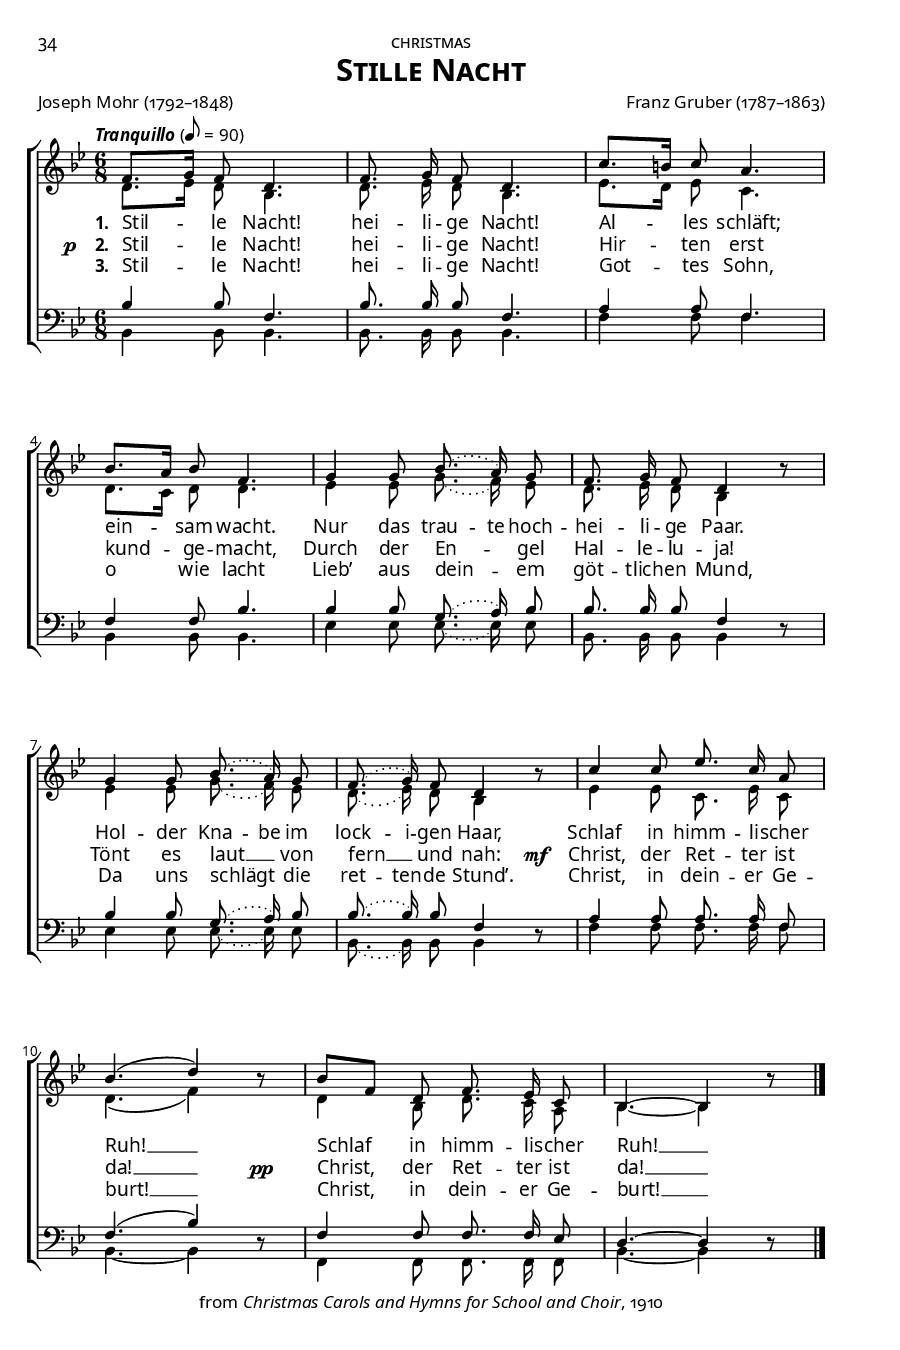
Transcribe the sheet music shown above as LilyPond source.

\version "2.14.2"
\include "util.ly"
\header {
  title = \markup{\override #'(font-name . "Garamond Premier Pro Semibold"){ \abs-fontsize #15 \smallCapsOldStyle"Stille Nacht"}}
  poet = \markup\oldStyleNum"Joseph Mohr (1792–1848)"
  composer = \markup\oldStyleNum"Franz Gruber (1787–1863)"
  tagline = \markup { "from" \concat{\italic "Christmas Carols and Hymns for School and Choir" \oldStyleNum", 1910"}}
}
\paper {
  paper-height = 9\in
  paper-width = 6\in
  indent = 0\in
  %system-system-spacing = #'((basic-distance . 10) (padding . 0))
  %system-system-spacing =
  %  #'((basic-distance . 0)
  %     (minimum-distance . 0)
  %     (padding . -0.35)
  %     (stretchability . 100))
  ragged-last-bottom = ##f
  ragged-bottom = ##f
  two-sided = ##t
  inner-margin = 0.5\in
  outer-margin = 0.25\in
  top-margin = 0.25\in
  bottom-margin = 0.25\in
  first-page-number = #034
  print-first-page-number = ##t
  headerLine = \markup{\override #'(font-name . "Garamond Premier Pro") \smallCapsOldStyle"christmas"}
  oddHeaderMarkup = \markup\fill-line{
     \override #'(font-name . "Garamond Premier Pro")\abs-fontsize #8.5
     \combine 
        \fill-line{"" \if \should-print-page-number
        \oldStylePageNum""
        }
        \fill-line{\headerLine}
  }
  evenHeaderMarkup = \markup {
     \override #'(font-name . "Garamond Premier Pro")\abs-fontsize #8.5
     \combine
        \if \should-print-page-number
        \oldStylePageNum""
        \fill-line{\headerLine}
  }
}
#(set-global-staff-size 15) \paper{ #(define fonts (make-pango-font-tree "GoudyOlSt BT" "Garamond Premier Pro" "Garamond Premier Pro" (/ 15 20))) }
global = {
  \key bes \major
  \time 6/8
  \autoBeamOff
  \override DynamicLineSpanner #'staff-padding = #0.0
  \override DynamicLineSpanner #'Y-extent = #'(-1 . 1)
}

sopMusic = \relative c' {
  \tempo \markup\italic"Tranquillo" 8 = 90
  \slurDotted 
  f8.[ g16] f8 d4. |
  f8. g16 f8 d4. |
  c'8.[ b16] c8 a4. | \break
  bes8.[ a16] bes8 f4. |
  
  g4 g8 bes8.( a16) g8 |
  f8.\noBeam g16\noBeam f8 d4 bes'8\rest | \break
  g4 g8 bes8.( a16) g8 |
  f8.\noBeam( g16\noBeam) f8 d4 bes'8\rest |
  
  \slurSolid c4 c8\noBeam ees8.\noBeam c16\noBeam a8 | \break
  bes4.( d4) bes8\rest |
  bes8[ f] d8 f8.\noBeam ees16\noBeam c8 |
  bes4.~bes4 bes'8\rest \bar "|."
}
sopWords = \lyricmode {
  
}

altoMusic = \relative c' {
  \slurDotted 
  d8.[ ees16] d8 bes4. |
  d8. ees16 d8 bes4. |
  ees8.[ d16] ees8 c4. |
  d8.[ c16] d8 d4. |
  
  ees4 ees8 g8.( f16) ees8 |
  d8.\noBeam ees16\noBeam d8\noBeam bes4 s8 |
  ees4 ees8 g8.( f16) ees8 |
  d8.\noBeam( ees16\noBeam) d8 bes4 s8 |
  
  \slurSolid ees4 ees8 c8.\noBeam ees16\noBeam c8 |
  d4.( f4) s8 |
  d4 bes8 d8.\noBeam c16\noBeam a8 |
  bes4.~ bes4 s8 \bar "|."
}
altoWords = \lyricmode {
  \dropLyricsV
  \set stanza = #"1. "
  Stil -- le Nacht!
  hei -- li -- ge Nacht!
  Al -- les schläft;
  ein -- sam wacht.
  Nur das
  \set ignoreMelismata = ##t
  trau -- te hoch -- hei -- li -- ge Paar. 
  Hol -- der Kna -- be im lock -- i -- gen Haar,
  \unset ignoreMelismata
  Schlaf in himm -- li -- scher Ruh! __ 
  Schlaf in himm -- li -- scher Ruh! __
}
altoWordsII = {
  \dropLyricsV
  \set stanza = \markup\concat{\dynamic"p   " "2. "}
  \lyricmode {
    Stil -- le Nacht!
    hei -- li -- ge Nacht!
    Hir -- ten erst kund -- ge -- macht,
    Durch der En -- gel Hal -- le -- lu -- ja!
    Tönt es laut __ von fern __ und nah:
  }
  \set stanza = \markup\dynamic"mf  "
  \lyricmode {
    Christ, der Ret -- ter ist da! __
  }
  \set stanza = \markup\dynamic"pp      "
  \lyricmode {
    Christ, der Ret -- ter ist da! __
  }
}
altoWordsIII = \lyricmode {
  \dropLyricsV
  \set stanza = #"3. "
  Stil -- le Nacht!
  hei -- li -- ge Nacht!
  Got -- tes Sohn, o wie lacht
  Lieb’ aus dein -- em göt -- tlich -- en Mund,
  Da uns schlägt die
  \set ignoreMelismata = ##t
  ret -- ten -- de Stund’. 
  \unset ignoreMelismata
  Christ, in dein -- er Ge -- burt! __
  Christ, in dein -- er Ge -- burt! __
}
altoWordsIV = \lyricmode {
\set ignoreMelismata = ##t
%\markup\italic 
  
}

tenorMusic = \relative c' {
  \slurDotted 
  bes4 bes8 f4. |
  bes8. bes16 bes8 f4. |
  a4 a8 f4. |
  f4 f8 bes4. |
  
  bes4 bes8 g8.( a16) bes8 |
  bes8.\noBeam bes16\noBeam bes8 f4 s8 |
  bes4 bes8 g8.( a16) bes8 |
  bes8.\noBeam( bes16\noBeam) bes8 f4 s8 |
  
  a4 a8\noBeam a8.\noBeam a16\noBeam f8 |
  \slurSolid f4.( bes4) s8 |
  f4 f8\noBeam f8.\noBeam f16\noBeam ees8 |
  d4.~d4 s8 \bar "|."
}
tenorWords = \lyricmode {

}

bassMusic = \relative c {
  \slurDotted 
  bes4 bes8 bes4. |
  bes8. bes16 bes8 bes4. |
  f'4 f8 f4. |
  bes,4 bes8 bes4. |
  
  ees4 ees8 ees8.( ees16) ees8 |
  bes8.\noBeam bes16\noBeam bes8\noBeam bes4 d8\rest |
  ees4 ees8 ees8.( ees16) ees8 |
  bes8.\noBeam( bes16\noBeam) bes8 bes4 d8\rest |
  
  f4 f8\noBeam f8.\noBeam f16\noBeam f8 |
  bes,4.~ bes4 d8\rest |
  f,4 f8\noBeam f8.\noBeam f16\noBeam f8 |
  bes4.~ bes4 d8\rest \bar "|."
}
bassWords = \lyricmode {

}

\score {
  <<
   \new ChoirStaff <<
%    \new Lyrics = sopranos \with { \override VerticalAxisGroup #'nonstaff-relatedstaff-spacing = #'((basic-distance . 1)) }
    \new Staff = women <<
      \new Voice = "sopranos" { \voiceOne << \global \sopMusic >> }
      \new Voice = "altos" { \voiceTwo << \global \altoMusic >> }
    >>
    \new Lyrics \with { alignAboveContext = #"women" \override VerticalAxisGroup #'nonstaff-relatedstaff-spacing = #'((basic-distance . 1))} \lyricsto "sopranos" \sopWords
    \new Lyrics = "altosIV"  \with { alignBelowContext = #"women" \override VerticalAxisGroup #'nonstaff-relatedstaff-spacing = #'((basic-distance . 1))} \lyricsto "sopranos" \altoWordsIV
    \new Lyrics = "altosIII"  \with { alignBelowContext = #"women" \override VerticalAxisGroup #'nonstaff-relatedstaff-spacing = #'((basic-distance . 1))} \lyricsto "sopranos" \altoWordsIII
    \new Lyrics = "altosII"  \with { alignBelowContext = #"women" \override VerticalAxisGroup #'nonstaff-relatedstaff-spacing = #'((basic-distance . 1))} \lyricsto "sopranos" \altoWordsII
    \new Lyrics = "altos"  \with { alignBelowContext = #"women" \override VerticalAxisGroup #'nonstaff-relatedstaff-spacing = #'((basic-distance . 1))} \lyricsto "sopranos" \altoWords
   \new Staff = men <<
      \clef bass
      \new Voice = "tenors" { \voiceOne << \global \tenorMusic >> }
      \new Voice = "basses" { \voiceTwo << \global \bassMusic >> }
    >>
    \new Lyrics \with { alignAboveContext = #"men" \override VerticalAxisGroup #'nonstaff-relatedstaff-spacing = #'((basic-distance . 1)) } \lyricsto "tenors" \tenorWords
    \new Lyrics \with { alignBelowContext = #"men" \override VerticalAxisGroup #'nonstaff-relatedstaff-spacing = #'((basic-distance . 1)) } \lyricsto "basses" \bassWords
  >>
%    \new PianoStaff << \new Staff { \new Voice { \pianoRH } } \new Staff { \clef "bass" \pianoLH } >>
  >>
  \layout {
    \context {
      \Score
      %\override SpacingSpanner #'base-shortest-duration = #(ly:make-moment 1 8)
      %\override SpacingSpanner #'common-shortest-duration = #(ly:make-moment 1 4)
    }
    \context {
      % Remove all empty staves
      % \Staff \RemoveEmptyStaves \override VerticalAxisGroup #'remove-first = ##t
    }
    \context {
      \Lyrics
      \override LyricText #'X-offset = #center-on-word
    }
  }
  \midi {
    \tempo 4 = 90
    \set Staff.midiInstrument = "piccolo"
  
    \context {
      \Voice
      \remove "Dynamic_performer"
    }
  }
}
